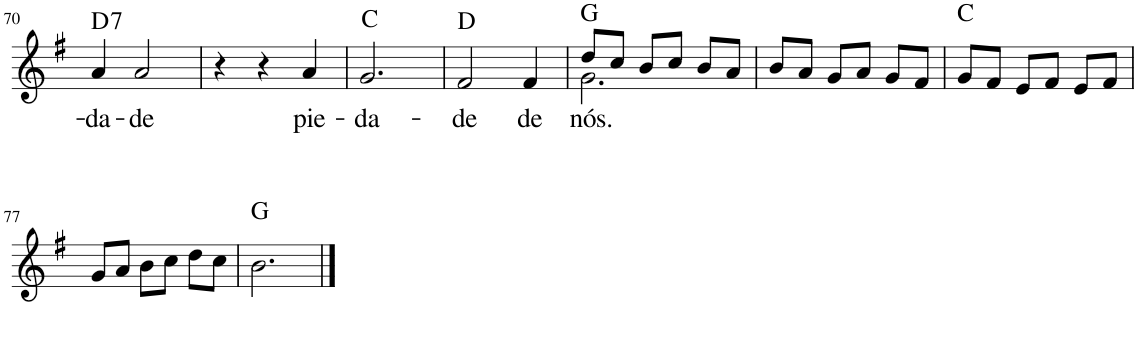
**kern	**text	**harte
*part1	*part1	*part1
*staff1	*staff1	*
*I"Voz	*	*
*I'Vo.	*	*
!!LO:PB:g=z
*clefG2	*	*
*k[f#]	*	*
*M3/4	*	*
=70	=70	=70
!	!LO:LY:b	!LO:H:kt=7
4a/	-da-	D:7
!	!LO:LY:b	!
2a/	-de	.
=71	=71	=71
4r	.	.
4r	.	.
!	!LO:LY:b	!
4a/	pie-	.
=72	=72	=72
!	!LO:LY:b	!
2.g/	-da-	C:maj
=73	=73	=73
!	!LO:LY:b	!
2f#/	-de	D:maj
!	!LO:LY:b	!
4f#/	de	.
=74	=74	=74
!	!LO:LY:b	!
*^	*	*
8dd/L	2.g\	nós.	G:maj
8cc/J	.	.	.
8b/L	.	.	.
8cc/J	.	.	.
8b/L	.	.	.
8a/J	.	.	.
*v	*v	*	*
=75	=75	=75
8b/L	.	.
8a/J	.	.
8g/L	.	.
8a/J	.	.
8g/L	.	.
8f#/J	.	.
=76	=76	=76
8g/L	.	C:maj
8f#/J	.	.
8e/L	.	.
8f#/J	.	.
8e/L	.	.
8f#/J	.	.
!!LO:LB:g=z
=77	=77	=77
8g/L	.	.
8a/J	.	.
8b\L	.	.
8cc\J	.	.
8dd\L	.	.
8cc\J	.	.
=78	=78	=78
2.b\	.	G:maj
==	==	==
*-	*-	*-
